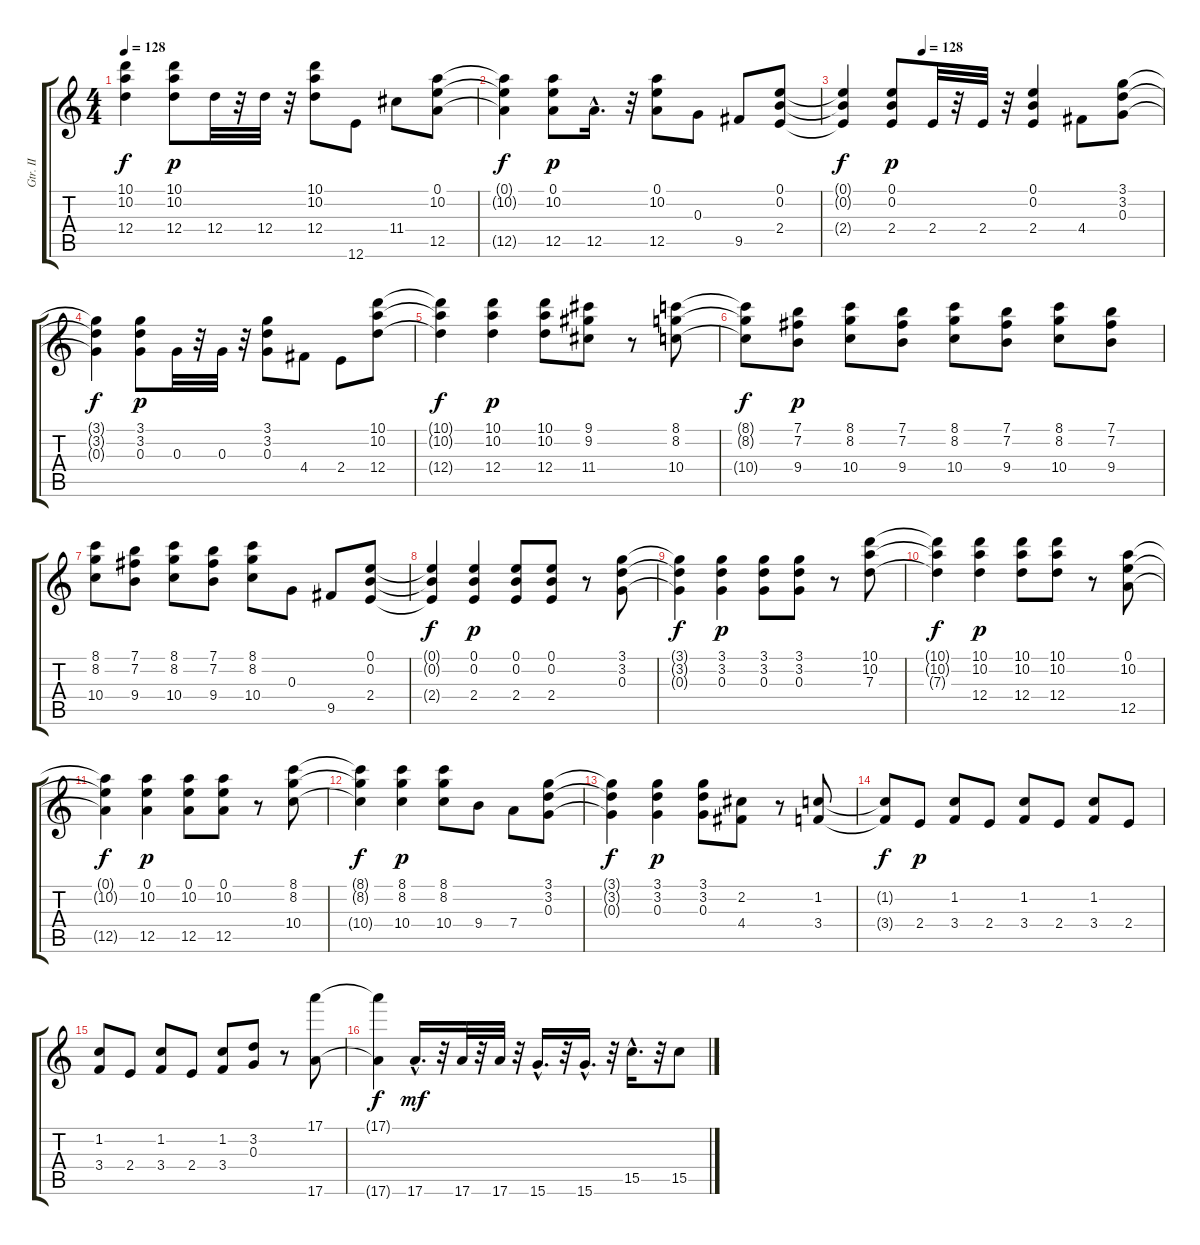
\track ("Gtr. II" "Gtr. II") {instrument overdrivenguitar}
\staff {score tabs}
\tuning (E4 B3 G3 D3 A2 E2) {hide}
\ts (4 4)
\tempo 128
\clef g2
\ks c
(10.1{t} 10.2{t} 12.4{t}).4{dy f} (10.1 10.2 12.4).8{dy p} 12.4.32 r.32 12.4.32 r.32 (10.1 10.2 12.4).8 12.6.8 11.4.8 (0.1 10.2 12.5).8 |
(0.1{t} 10.2{t} 12.5{t}).4{dy f} (0.1 10.2 12.5).8{dy p} 12.5{hac}.16{d} r.32 (0.1 10.2 12.5).8 0.3.8 9.5.8 (0.1 0.2 2.4).8 |
\tempo (128 0.25)
(0.1{t} 0.2{t} 2.4{t}).4{dy f} (0.1 0.2 2.4).8{dy p} 2.4.32 r.32 2.4.32 r.32 (0.1 0.2 2.4).4 4.4.8 (3.1 3.2 0.3).8 |
(3.1{t} 3.2{t} 0.3{t}).4{dy f} (3.1 3.2 0.3).8{dy p} 0.3.32 r.32 0.3.32 r.32 (3.1 3.2 0.3).8 4.4.8 2.4.8 (10.1 10.2 12.4).8 |
(10.1{t} 10.2{t} 12.4{t}).4{dy f} (10.1 10.2 12.4).4{dy p} (10.1 10.2 12.4).8 (9.1 9.2 11.4).8 r.8 (8.1 8.2 10.4).8 |
(8.1{t} 8.2{t} 10.4{t}).8{dy f} (7.1 7.2 9.4).8{dy p} (8.1 8.2 10.4).8 (7.1 7.2 9.4).8 (8.1 8.2 10.4).8 (7.1 7.2 9.4).8 (8.1 8.2 10.4).8 (7.1 7.2 9.4).8 |
(8.1 8.2 10.4).8 (7.1 7.2 9.4).8 (8.1 8.2 10.4).8 (7.1 7.2 9.4).8 (8.1 8.2 10.4).8 0.3.8 9.5.8 (0.1 0.2 2.4).8 |
(0.1{t} 0.2{t} 2.4{t}).4{dy f} (0.1 0.2 2.4).4{dy p} (0.1 0.2 2.4).8 (0.1 0.2 2.4).8 r.8 (3.1 3.2 0.3).8 |
(3.1{t} 3.2{t} 0.3{t}).4{dy f} (3.1 3.2 0.3).4{dy p} (3.1 3.2 0.3).8 (3.1 3.2 0.3).8 r.8 (10.1 10.2 7.3).8 |
(10.1{t} 10.2{t} 7.3{t}).4{dy f} (10.1 10.2 12.4).4{dy p} (10.1 10.2 12.4).8 (10.1 10.2 12.4).8 r.8 (0.1 10.2 12.5).8 |
(0.1{t} 10.2{t} 12.5{t}).4{dy f} (0.1 10.2 12.5).4{dy p} (0.1 10.2 12.5).8 (0.1 10.2 12.5).8 r.8 (8.1 8.2 10.4).8 |
(8.1{t} 8.2{t} 10.4{t}).4{dy f} (8.1 8.2 10.4).4{dy p} (8.1 8.2 10.4).8 9.4.8 7.4.8 (3.1 3.2 0.3).8 |
(3.1{t} 3.2{t} 0.3{t}).4{dy f} (3.1 3.2 0.3).4{dy p} (3.1 3.2 0.3).8 (2.2 4.4).8 r.8 (1.2 3.4).8 |
(1.2{t} 3.4{t}).8{dy f} 2.4.8{dy p} (1.2 3.4).8 2.4.8 (1.2 3.4).8 2.4.8 (1.2 3.4).8 2.4.8 |
(1.2 3.4).8 2.4.8 (1.2 3.4).8 2.4.8 (1.2 3.4).8 (3.2 0.3).8 r.8 (17.1 17.6).8 |
(17.1{t} 17.6{t}).4{dy f} 17.6{hac}.16{d dy mf} r.32 17.6.32 r.32 17.6.32 r.32 15.6{hac}.16{d} r.32 15.6{hac}.16{d} r.32 15.5{hac}.16{d} r.32 15.5.8
